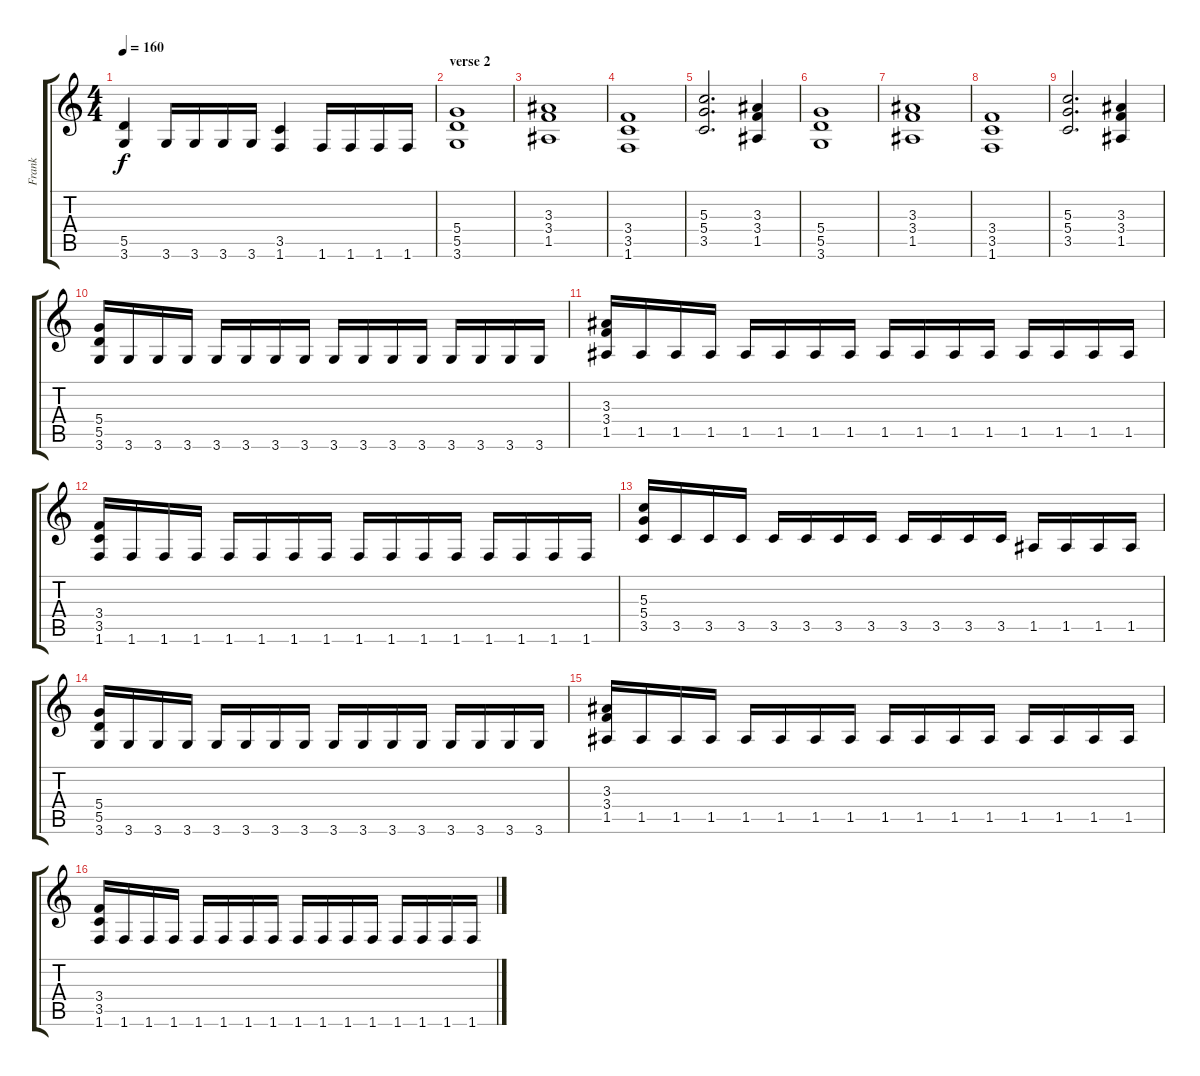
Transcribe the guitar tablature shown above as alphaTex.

\track ("Frank" "Frank") {instrument overdrivenguitar}
\staff {score tabs}
\tuning (E4 B3 G3 D3 A2 E2) {hide}
\ts (4 4)
\tempo 160
\clef g2
\ks c
(5.5 3.6).4{dy f} 3.6.16 3.6.16 3.6.16 3.6.16 (3.5 1.6).4 1.6.16 1.6.16 1.6.16 1.6.16 |
\section ("" "verse 2")
(5.4 5.5 3.6).1 |
(3.3 3.4 1.5).1 |
(3.4 3.5 1.6).1 |
(5.3 5.4 3.5).2{d} (3.3 3.4 1.5).4 |
(5.4 5.5 3.6).1 |
(3.3 3.4 1.5).1 |
(3.4 3.5 1.6).1 |
(5.3 5.4 3.5).2{d} (3.3 3.4 1.5).4 |
(5.4 5.5 3.6).16 3.6.16 3.6.16 3.6.16 3.6.16 3.6.16 3.6.16 3.6.16 3.6.16 3.6.16 3.6.16 3.6.16 3.6.16 3.6.16 3.6.16 3.6.16 |
(3.3 3.4 1.5).16 1.5.16 1.5.16 1.5.16 1.5.16 1.5.16 1.5.16 1.5.16 1.5.16 1.5.16 1.5.16 1.5.16 1.5.16 1.5.16 1.5.16 1.5.16 |
(3.4 3.5 1.6).16 1.6.16 1.6.16 1.6.16 1.6.16 1.6.16 1.6.16 1.6.16 1.6.16 1.6.16 1.6.16 1.6.16 1.6.16 1.6.16 1.6.16 1.6.16 |
(5.3 5.4 3.5).16 3.5.16 3.5.16 3.5.16 3.5.16 3.5.16 3.5.16 3.5.16 3.5.16 3.5.16 3.5.16 3.5.16 1.5.16 1.5.16 1.5.16 1.5.16 |
(5.4 5.5 3.6).16 3.6.16 3.6.16 3.6.16 3.6.16 3.6.16 3.6.16 3.6.16 3.6.16 3.6.16 3.6.16 3.6.16 3.6.16 3.6.16 3.6.16 3.6.16 |
(3.3 3.4 1.5).16 1.5.16 1.5.16 1.5.16 1.5.16 1.5.16 1.5.16 1.5.16 1.5.16 1.5.16 1.5.16 1.5.16 1.5.16 1.5.16 1.5.16 1.5.16 |
(3.4 3.5 1.6).16 1.6.16 1.6.16 1.6.16 1.6.16 1.6.16 1.6.16 1.6.16 1.6.16 1.6.16 1.6.16 1.6.16 1.6.16 1.6.16 1.6.16 1.6.16
